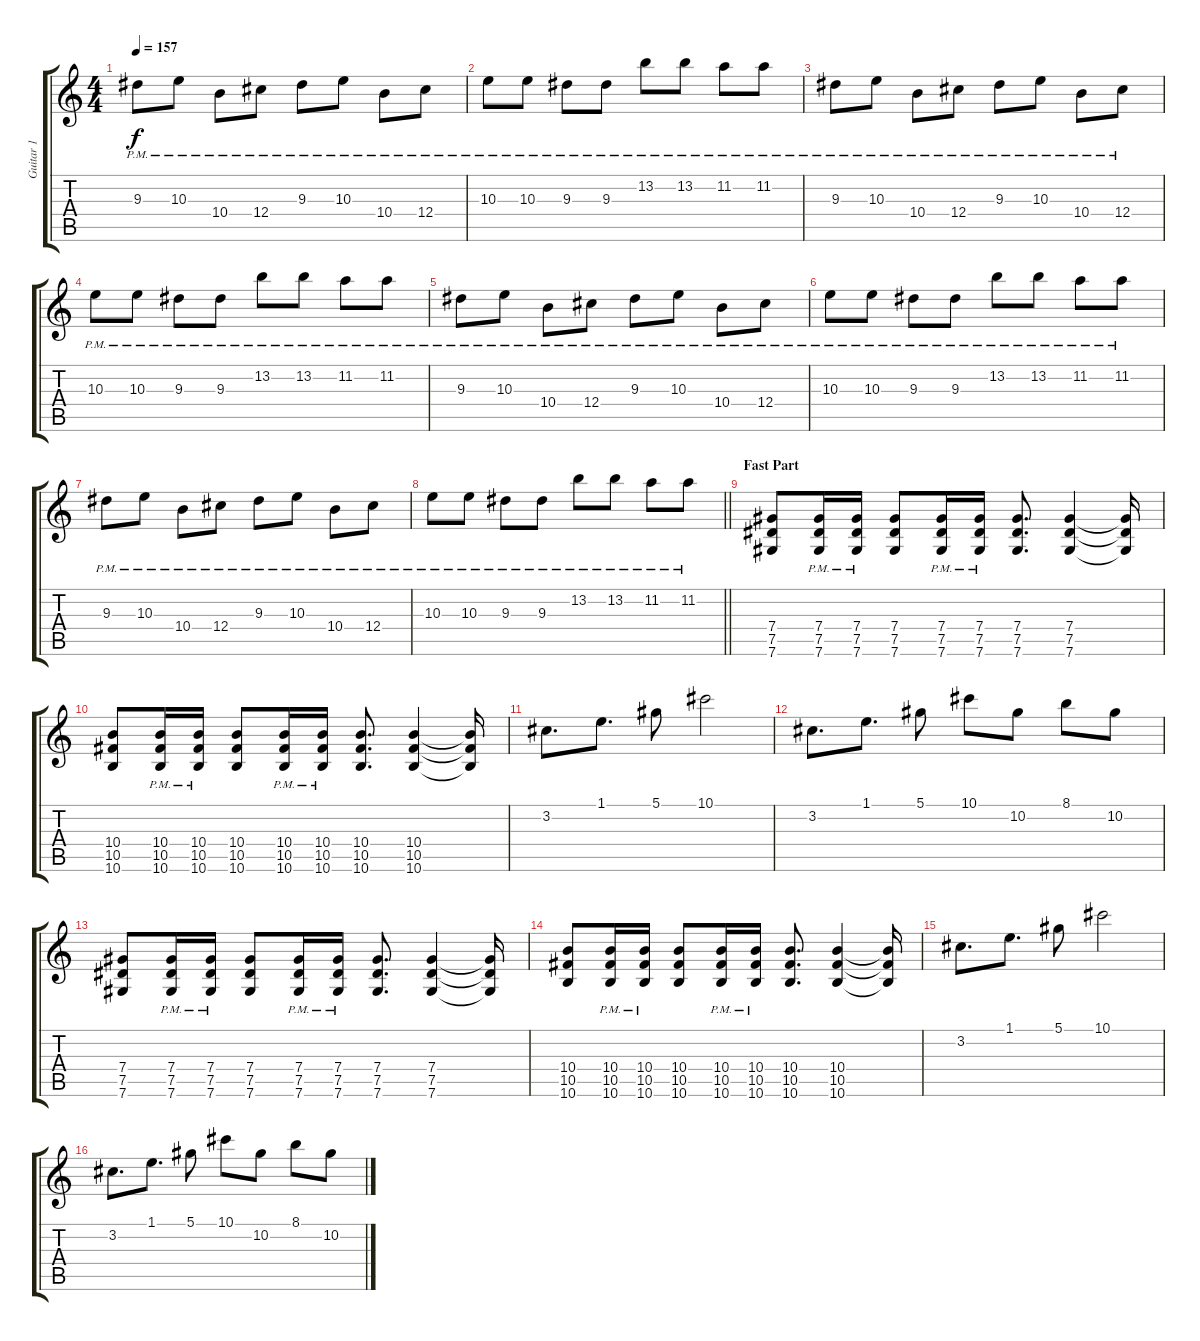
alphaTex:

\track ("Guitar 1" "Guitar 1") {instrument distortionguitar}
\staff {score tabs}
\tuning (Eb4 Bb3 Gb3 Db3 Ab2 Db2) {hide}
\ts (4 4)
\tempo 157
\clef g2
\ks c
9.3{pm}.8{dy f} 10.3{pm}.8 10.4{pm}.8 12.4{pm}.8 9.3{pm}.8 10.3{pm}.8 10.4{pm}.8 12.4{pm}.8 |
10.3{pm}.8 10.3{pm}.8 9.3{pm}.8 9.3{pm}.8 13.2{pm}.8 13.2{pm}.8 11.2{pm}.8 11.2{pm}.8 |
9.3{pm}.8 10.3{pm}.8 10.4{pm}.8 12.4{pm}.8 9.3{pm}.8 10.3{pm}.8 10.4{pm}.8 12.4{pm}.8 |
10.3{pm}.8 10.3{pm}.8 9.3{pm}.8 9.3{pm}.8 13.2{pm}.8 13.2{pm}.8 11.2{pm}.8 11.2{pm}.8 |
9.3{pm}.8 10.3{pm}.8 10.4{pm}.8 12.4{pm}.8 9.3{pm}.8 10.3{pm}.8 10.4{pm}.8 12.4{pm}.8 |
10.3{pm}.8 10.3{pm}.8 9.3{pm}.8 9.3{pm}.8 13.2{pm}.8 13.2{pm}.8 11.2{pm}.8 11.2{pm}.8 |
9.3{pm}.8 10.3{pm}.8 10.4{pm}.8 12.4{pm}.8 9.3{pm}.8 10.3{pm}.8 10.4{pm}.8 12.4{pm}.8 |
\barLineRight lightlight
10.3{pm}.8 10.3{pm}.8 9.3{pm}.8 9.3{pm}.8 13.2{pm}.8 13.2{pm}.8 11.2{pm}.8 11.2{pm}.8 |
\section ("" "Fast Part")
(7.4 7.5 7.6).8 (7.4{pm} 7.5{pm} 7.6{pm}).16 (7.4{pm} 7.5{pm} 7.6{pm}).16 (7.4 7.5 7.6).8 (7.4{pm} 7.5{pm} 7.6{pm}).16 (7.4{pm} 7.5{pm} 7.6{pm}).16 (7.4 7.5 7.6).8{d} (7.4 7.5 7.6).4 (7.4{t} 7.5{t} 7.6{t}).16 |
(10.4 10.5 10.6).8 (10.4{pm} 10.5{pm} 10.6{pm}).16 (10.4{pm} 10.5{pm} 10.6{pm}).16 (10.4 10.5 10.6).8 (10.4{pm} 10.5{pm} 10.6{pm}).16 (10.4{pm} 10.5{pm} 10.6{pm}).16 (10.4 10.5 10.6).8{d} (10.4 10.5 10.6).4 (10.4{t} 10.5{t} 10.6{t}).16 |
3.2.8{d} 1.1.8{d} 5.1.8 10.1.2 |
3.2.8{d} 1.1.8{d} 5.1.8 10.1.8 10.2.8 8.1.8 10.2.8 |
(7.4 7.5 7.6).8 (7.4{pm} 7.5{pm} 7.6{pm}).16 (7.4{pm} 7.5{pm} 7.6{pm}).16 (7.4 7.5 7.6).8 (7.4{pm} 7.5{pm} 7.6{pm}).16 (7.4{pm} 7.5{pm} 7.6{pm}).16 (7.4 7.5 7.6).8{d} (7.4 7.5 7.6).4 (7.4{t} 7.5{t} 7.6{t}).16 |
(10.4 10.5 10.6).8 (10.4{pm} 10.5{pm} 10.6{pm}).16 (10.4{pm} 10.5{pm} 10.6{pm}).16 (10.4 10.5 10.6).8 (10.4{pm} 10.5{pm} 10.6{pm}).16 (10.4{pm} 10.5{pm} 10.6{pm}).16 (10.4 10.5 10.6).8{d} (10.4 10.5 10.6).4 (10.4{t} 10.5{t} 10.6{t}).16 |
3.2.8{d} 1.1.8{d} 5.1.8 10.1.2 |
3.2.8{d} 1.1.8{d} 5.1.8 10.1.8 10.2.8 8.1.8 10.2.8
